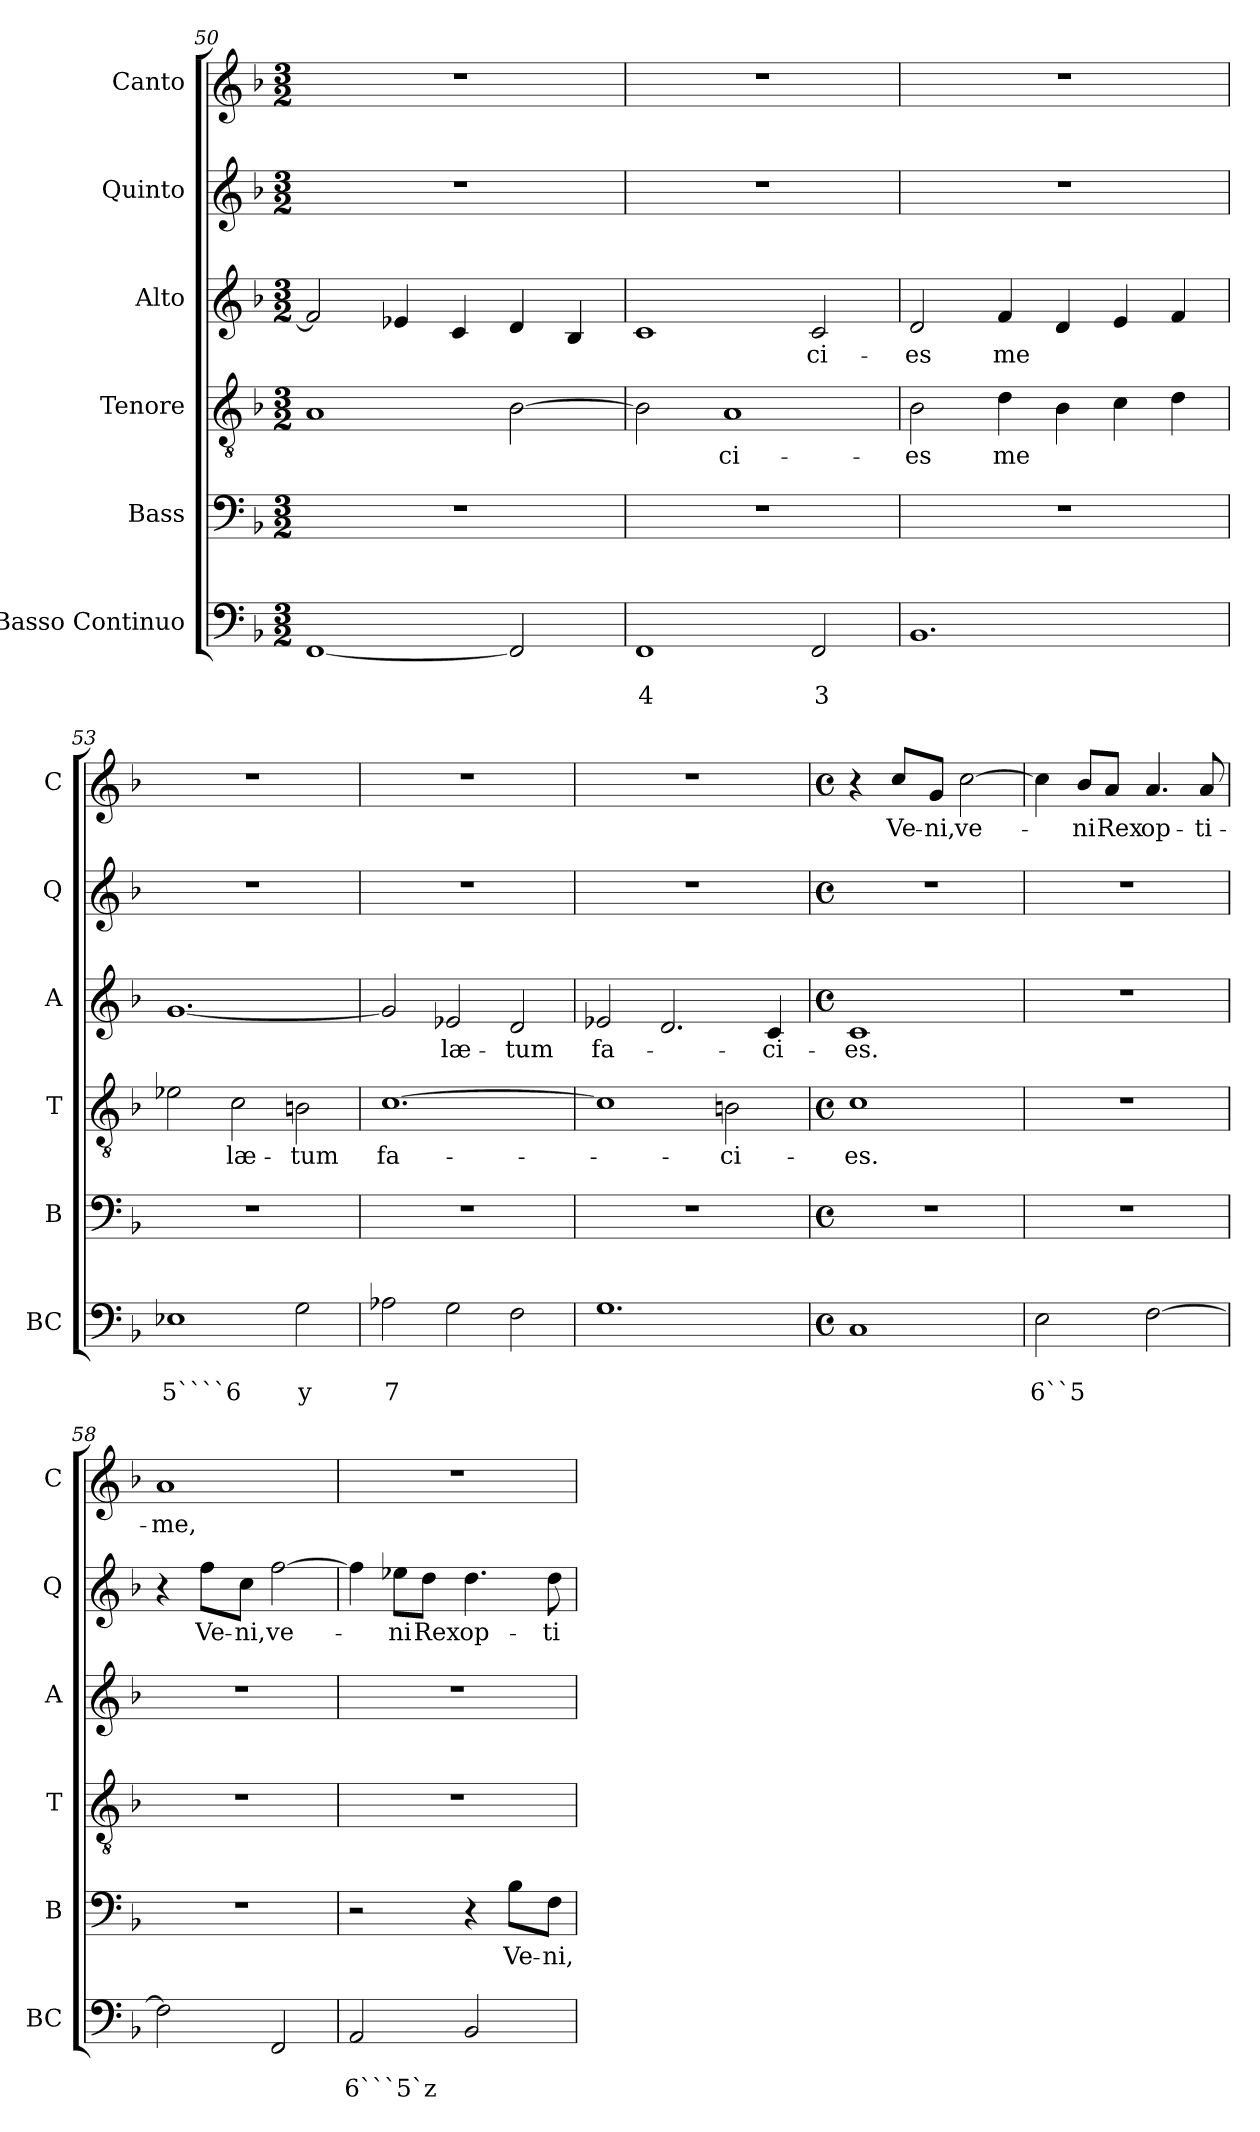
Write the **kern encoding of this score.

**kern	**text	**text	**kern	**text	**kern	**text	**kern	**text	**kern	**text	**kern	**text
*part6	*part6	*part6	*part5	*part5	*part4	*part4	*part3	*part3	*part2	*part2	*part1	*part1
*staff6	*staff6	*staff6	*staff5	*staff5	*staff4	*staff4	*staff3	*staff3	*staff2	*staff2	*staff1	*staff1
*I"Basso Continuo	*	*	*I"Bass	*	*I"Tenore	*	*I"Alto	*	*I"Quinto	*	*I"Canto	*
*I'BC	*	*	*I'B	*	*I'T	*	*I'A	*	*I'Q	*	*I'C	*
*clefF4	*	*	*clefF4	*	*clefGv2	*	*clefG2	*	*clefG2	*	*clefG2	*
*k[b-]	*	*	*k[b-]	*	*k[b-]	*	*k[b-]	*	*k[b-]	*	*k[b-]	*
*F:	*	*	*F:	*	*F:	*	*F:	*	*F:	*	*F:	*
*M3/2	*	*	*M3/2	*	*M3/2	*	*M3/2	*	*M3/2	*	*M3/2	*
=50	=50	=50	=50	=50	=50	=50	=50	=50	=50	=50	=50	=50
[1FF	.	.	1.r	.	1A	.	2f/]	.	1.r	.	1.r	.
.	.	.	.	.	.	.	4e-X/	.	.	.	.	.
.	.	.	.	.	.	.	4c/	.	.	.	.	.
2FF/]	.	.	.	.	[2B-\	.	4d/	.	.	.	.	.
.	.	.	.	.	.	.	4B-/	.	.	.	.	.
=51	=51	=51	=51	=51	=51	=51	=51	=51	=51	=51	=51	=51
!	!	!LO:LY:b	!	!	!	!	!	!	!	!	!	!
1FF	.	4	1.r	.	2B-\]	.	1c	.	1.r	.	1.r	.
!	!	!	!	!	!	!LO:LY:b	!	!	!	!	!	!
.	.	.	.	.	1A	-ci-	.	.	.	.	.	.
!	!	!LO:LY:b	!	!	!	!	!	!LO:LY:b	!	!	!	!
2FF/	.	3	.	.	.	.	2c/	-ci-	.	.	.	.
=52	=52	=52	=52	=52	=52	=52	=52	=52	=52	=52	=52	=52
!	!	!	!	!	!	!LO:LY:b	!	!LO:LY:b	!	!	!	!
1.BB-	.	.	1.r	.	2B-\	-es	2d/	-es	1.r	.	1.r	.
!	!	!	!	!	!	!LO:LY:b	!	!LO:LY:b	!	!	!	!
.	.	.	.	.	4d\	me	4f/	me	.	.	.	.
.	.	.	.	.	4B-\	.	4d/	.	.	.	.	.
.	.	.	.	.	4c\	.	4e/	.	.	.	.	.
.	.	.	.	.	4d\	.	4f/	.	.	.	.	.
=53	=53	=53	=53	=53	=53	=53	=53	=53	=53	=53	=53	=53
!	!	!LO:LY:b	!	!	!	!	!	!	!	!	!	!
1E-X	.	5````6	1.r	.	2e-X\	.	[1.g	.	1.r	.	1.r	.
!	!	!	!	!	!	!LO:LY:b	!	!	!	!	!	!
.	.	.	.	.	2c\	læ-	.	.	.	.	.	.
!	!	!LO:LY:b	!	!	!	!LO:LY:b	!	!	!	!	!	!
2G\	.	y	.	.	2Bn\	-tum	.	.	.	.	.	.
!!LO:PB:g=z
=54	=54	=54	=54	=54	=54	=54	=54	=54	=54	=54	=54	=54
!	!	!LO:LY:b	!	!	!	!LO:LY:b	!	!	!	!	!	!
2A-X\	.	7	1.r	.	[1.c	fa-	2g/]	.	1.r	.	1.r	.
!	!	!	!	!	!	!	!	!LO:LY:b	!	!	!	!
2G\	.	.	.	.	.	.	2e-X/	læ-	.	.	.	.
!	!	!	!	!	!	!	!	!LO:LY:b	!	!	!	!
2F\	.	.	.	.	.	.	2d/	-tum	.	.	.	.
=55	=55	=55	=55	=55	=55	=55	=55	=55	=55	=55	=55	=55
!	!	!	!	!	!	!	!	!LO:LY:b	!	!	!	!
1.G	.	.	1.r	.	1c]	.	2e-X/	fa-	1.r	.	1.r	.
.	.	.	.	.	.	.	2.d/	.	.	.	.	.
!	!	!	!	!	!	!LO:LY:b	!	!	!	!	!	!
.	.	.	.	.	2Bn\	-ci-	.	.	.	.	.	.
!	!	!	!	!	!	!	!	!LO:LY:b	!	!	!	!
.	.	.	.	.	.	.	4c/	-ci-	.	.	.	.
=56	=56	=56	=56	=56	=56	=56	=56	=56	=56	=56	=56	=56
*M4/4	*	*	*M4/4	*	*M4/4	*	*M4/4	*	*M4/4	*	*M4/4	*
*met(c)	*	*	*met(c)	*	*met(c)	*	*met(c)	*	*met(c)	*	*met(c)	*
!	!	!	!	!	!	!LO:LY:b	!	!LO:LY:b	!	!	!	!
1C	.	.	1r	.	1c	-es.	1c	-es.	1r	.	4r	.
!	!	!	!	!	!	!	!	!	!	!	!	!LO:LY:b
.	.	.	.	.	.	.	.	.	.	.	8cc/L	Ve-
!	!	!	!	!	!	!	!	!	!	!	!	!LO:LY:b
.	.	.	.	.	.	.	.	.	.	.	8g/J	-ni,
!	!	!	!	!	!	!	!	!	!	!	!	!LO:LY:b
.	.	.	.	.	.	.	.	.	.	.	[2cc\	ve-
=57	=57	=57	=57	=57	=57	=57	=57	=57	=57	=57	=57	=57
!	!	!LO:LY:b	!	!	!	!	!	!	!	!	!	!
2E\	.	6``5	1r	.	1r	.	1r	.	1r	.	4cc\]	.
!	!	!	!	!	!	!	!	!	!	!	!	!LO:LY:b
.	.	.	.	.	.	.	.	.	.	.	8b-/L	-ni
!	!	!	!	!	!	!	!	!	!	!	!	!LO:LY:b
.	.	.	.	.	.	.	.	.	.	.	8a/J	Rex
!	!	!	!	!	!	!	!	!	!	!	!	!LO:LY:b
[2F\	.	.	.	.	.	.	.	.	.	.	4.a/	op-
!	!	!	!	!	!	!	!	!	!	!	!	!LO:LY:b
.	.	.	.	.	.	.	.	.	.	.	8a/	-ti-
=58	=58	=58	=58	=58	=58	=58	=58	=58	=58	=58	=58	=58
!	!	!	!	!	!	!	!	!	!	!	!	!LO:LY:b
2F\]	.	.	1r	.	1r	.	1r	.	4r	.	1a	-me,
!	!	!	!	!	!	!	!	!	!	!LO:LY:b	!	!
.	.	.	.	.	.	.	.	.	8ff\L	Ve-	.	.
!	!	!	!	!	!	!	!	!	!	!LO:LY:b	!	!
.	.	.	.	.	.	.	.	.	8cc\J	-ni,	.	.
!	!	!	!	!	!	!	!	!	!	!LO:LY:b	!	!
2FF/	.	.	.	.	.	.	.	.	[2ff\	ve-	.	.
=59	=59	=59	=59	=59	=59	=59	=59	=59	=59	=59	=59	=59
!	!	!LO:LY:b	!	!	!	!	!	!	!	!	!	!
2AA/	.	6```5`z	2r	.	1r	.	1r	.	4ff\]	.	1r	.
!	!	!	!	!	!	!	!	!	!	!LO:LY:b	!	!
.	.	.	.	.	.	.	.	.	8ee-X\L	-ni	.	.
!	!	!	!	!	!	!	!	!	!	!LO:LY:b	!	!
.	.	.	.	.	.	.	.	.	8dd\J	Rex	.	.
!	!	!	!	!	!	!	!	!	!	!LO:LY:b	!	!
2BB-/	.	.	4r	.	.	.	.	.	4.dd\	op-	.	.
!	!	!	!	!LO:LY:b	!	!	!	!	!	!	!	!
.	.	.	8B-\L	Ve-	.	.	.	.	.	.	.	.
!	!	!	!	!LO:LY:b	!	!	!	!	!	!LO:LY:b	!	!
.	.	.	8F\J	-ni,	.	.	.	.	8dd\	-ti-	.	.
=	=	=	=	=	=	=	=	=	=	=	=	=
*-	*-	*-	*-	*-	*-	*-	*-	*-	*-	*-	*-	*-
